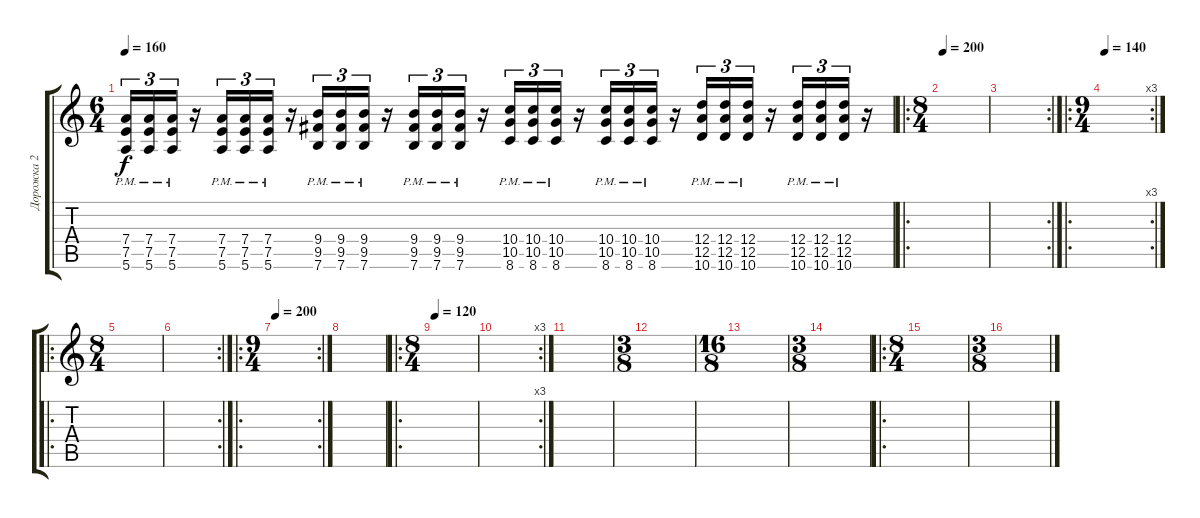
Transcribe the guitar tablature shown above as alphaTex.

\track ("Дорожка 2" "Дорожка 2") {instrument distortionguitar}
\staff {score tabs}
\tuning (E4 B3 G3 D3 A2 E2) {hide}
\ts (6 4)
\tempo 160
\clef g2
\ks c
(7.4{pm} 7.5{pm} 5.6{pm}).16{tu (3 2) dy f} (7.4{pm} 7.5{pm} 5.6{pm}).16{tu (3 2)} (7.4{pm} 7.5{pm} 5.6{pm}).16{tu (3 2)} r.16 (7.4{pm} 7.5{pm} 5.6{pm}).16{tu (3 2)} (7.4{pm} 7.5{pm} 5.6{pm}).16{tu (3 2)} (7.4{pm} 7.5{pm} 5.6{pm}).16{tu (3 2)} r.16 (9.4{pm} 9.5{pm} 7.6{pm}).16{tu (3 2)} (9.4{pm} 9.5{pm} 7.6{pm}).16{tu (3 2)} (9.4{pm} 9.5{pm} 7.6{pm}).16{tu (3 2)} r.16 (9.4{pm} 9.5{pm} 7.6{pm}).16{tu (3 2)} (9.4{pm} 9.5{pm} 7.6{pm}).16{tu (3 2)} (9.4{pm} 9.5{pm} 7.6{pm}).16{tu (3 2)} r.16 (10.4{pm} 10.5{pm} 8.6{pm}).16{tu (3 2)} (10.4{pm} 10.5{pm} 8.6{pm}).16{tu (3 2)} (10.4{pm} 10.5{pm} 8.6{pm}).16{tu (3 2)} r.16 (10.4{pm} 10.5{pm} 8.6{pm}).16{tu (3 2)} (10.4{pm} 10.5{pm} 8.6{pm}).16{tu (3 2)} (10.4{pm} 10.5{pm} 8.6{pm}).16{tu (3 2)} r.16 (12.4{pm} 12.5{pm} 10.6{pm}).16{tu (3 2)} (12.4{pm} 12.5{pm} 10.6{pm}).16{tu (3 2)} (12.4{pm} 12.5{pm} 10.6{pm}).16{tu (3 2)} r.16 (12.4{pm} 12.5{pm} 10.6{pm}).16{tu (3 2)} (12.4{pm} 12.5{pm} 10.6{pm}).16{tu (3 2)} (12.4{pm} 12.5{pm} 10.6{pm}).16{tu (3 2)} r.16 |
\ro
\ts (8 4)
\tempo 200
|
\rc 2
|
\ro
\rc 3
\ts (9 4)
\tempo 140
|
\ro
\ts (8 4)
|
\rc 2
|
\ro
\rc 2
\ts (9 4)
\tempo 200
|
|
\ro
\ts (8 4)
\tempo 120
|
\rc 3
|
|
\ts (3 8)
|
\ts (16 8)
|
\ts (3 8)
|
\ro
\ts (8 4)
|
\ts (3 8)
